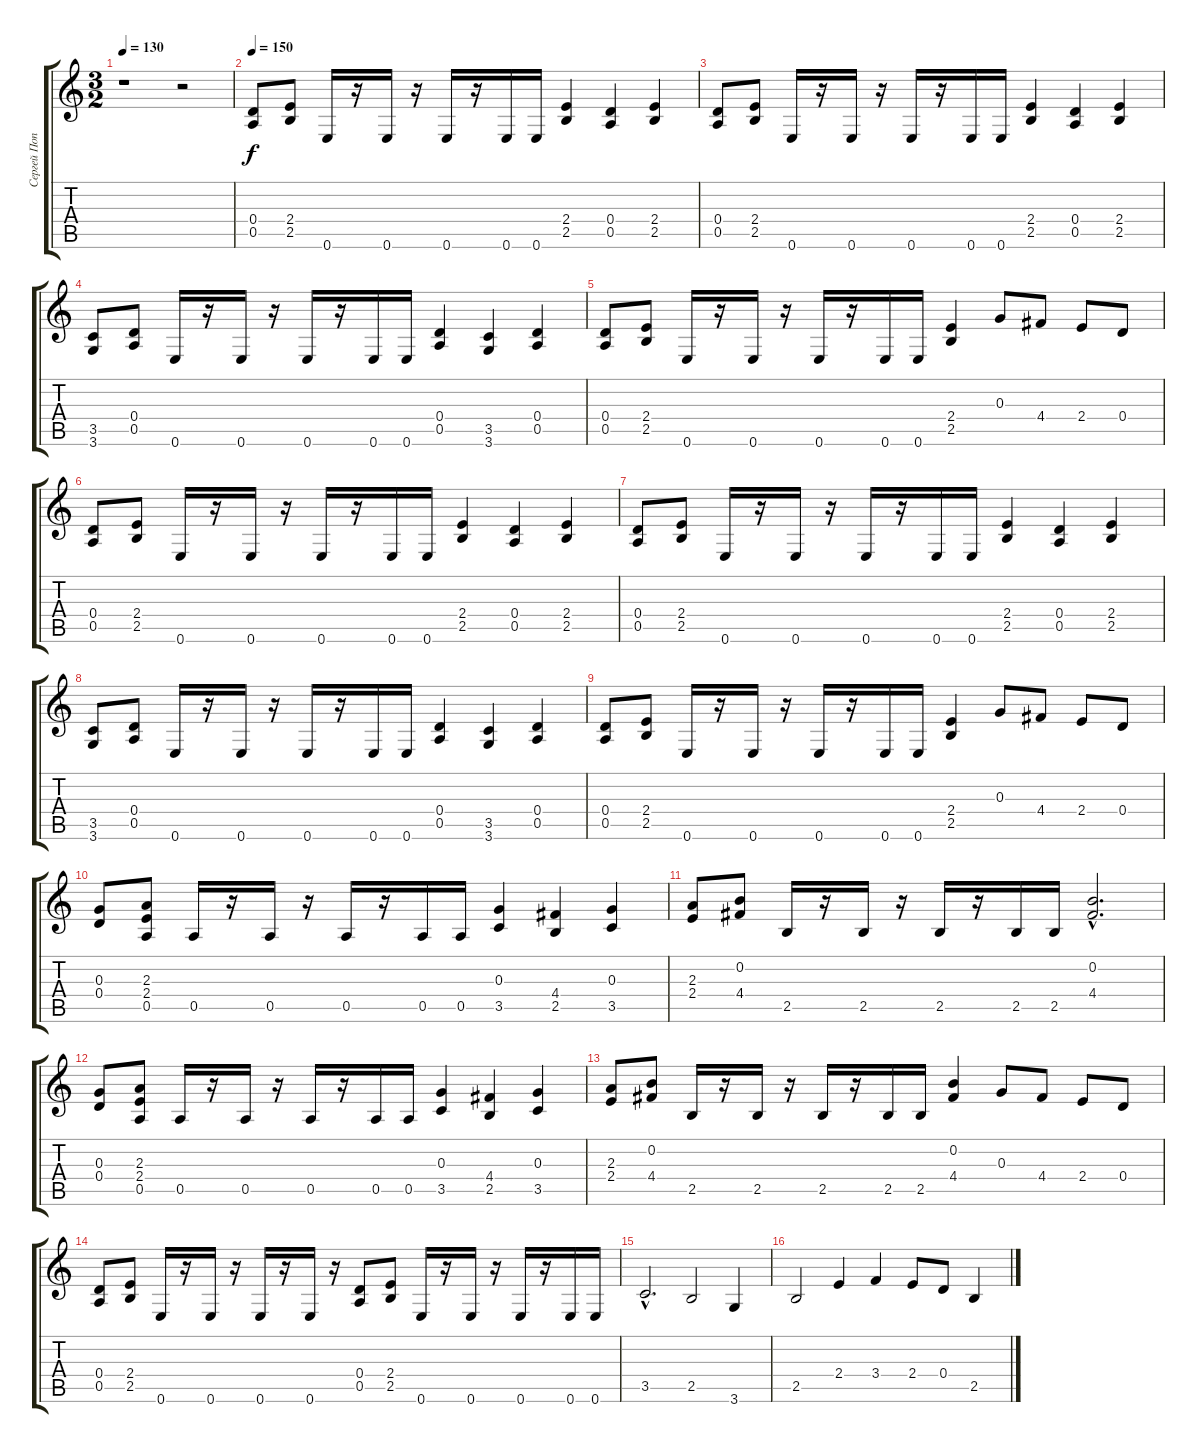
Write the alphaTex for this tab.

\track ("Сергей Попов" "Сергей Поп") {instrument distortionguitar}
\staff {score tabs}
\tuning (E4 B3 G3 D3 A2 E2) {hide}
\ts (3 2)
\tempo 130
\clef g2
\ks c
r.1{dy f} r.2 |
\tempo 150
(0.4 0.5).8{volume 16 balance 0} (2.4 2.5).8 0.6.16 r.16 0.6.16 r.16 0.6.16 r.16 0.6.16 0.6.16 (2.4 2.5).4 (0.4 0.5).4 (2.4 2.5).4 |
(0.4 0.5).8 (2.4 2.5).8 0.6.16 r.16 0.6.16 r.16 0.6.16 r.16 0.6.16 0.6.16 (2.4 2.5).4 (0.4 0.5).4 (2.4 2.5).4 |
(3.5 3.6).8 (0.4 0.5).8 0.6.16 r.16 0.6.16 r.16 0.6.16 r.16 0.6.16 0.6.16 (0.4 0.5).4 (3.5 3.6).4 (0.4 0.5).4 |
(0.4 0.5).8 (2.4 2.5).8 0.6.16 r.16 0.6.16 r.16 0.6.16 r.16 0.6.16 0.6.16 (2.4 2.5).4 0.3.8 4.4.8 2.4.8 0.4.8 |
(0.4 0.5).8 (2.4 2.5).8 0.6.16 r.16 0.6.16 r.16 0.6.16 r.16 0.6.16 0.6.16 (2.4 2.5).4 (0.4 0.5).4 (2.4 2.5).4 |
(0.4 0.5).8 (2.4 2.5).8 0.6.16 r.16 0.6.16 r.16 0.6.16 r.16 0.6.16 0.6.16 (2.4 2.5).4 (0.4 0.5).4 (2.4 2.5).4 |
(3.5 3.6).8 (0.4 0.5).8 0.6.16 r.16 0.6.16 r.16 0.6.16 r.16 0.6.16 0.6.16 (0.4 0.5).4 (3.5 3.6).4 (0.4 0.5).4 |
(0.4 0.5).8 (2.4 2.5).8 0.6.16 r.16 0.6.16 r.16 0.6.16 r.16 0.6.16 0.6.16 (2.4 2.5).4 0.3.8 4.4.8 2.4.8 0.4.8 |
(0.3 0.4).8 (2.3 2.4 0.5).8 0.5.16 r.16 0.5.16 r.16 0.5.16 r.16 0.5.16 0.5.16 (0.3 3.5).4 (4.4 2.5).4 (0.3 3.5).4 |
(2.3 2.4).8 (0.2 4.4).8 2.5.16 r.16 2.5.16 r.16 2.5.16 r.16 2.5.16 2.5.16 (0.2{hac} 4.4{hac}).2{d} |
(0.3 0.4).8 (2.3 2.4 0.5).8 0.5.16 r.16 0.5.16 r.16 0.5.16 r.16 0.5.16 0.5.16 (0.3 3.5).4 (4.4 2.5).4 (0.3 3.5).4 |
(2.3 2.4).8 (0.2 4.4).8 2.5.16 r.16 2.5.16 r.16 2.5.16 r.16 2.5.16 2.5.16 (0.2 4.4).4 0.3.8 4.4.8 2.4.8 0.4.8 |
(0.4 0.5).8 (2.4 2.5).8 0.6.16 r.16 0.6.16 r.16 0.6.16 r.16 0.6.16 r.16 (0.4 0.5).8 (2.4 2.5).8 0.6.16 r.16 0.6.16 r.16 0.6.16 r.16 0.6.16 0.6.16 |
3.5{hac}.2{d} 2.5.2 3.6.4 |
2.5.2 2.4.4 3.4.4 2.4.8 0.4.8 2.5.4
